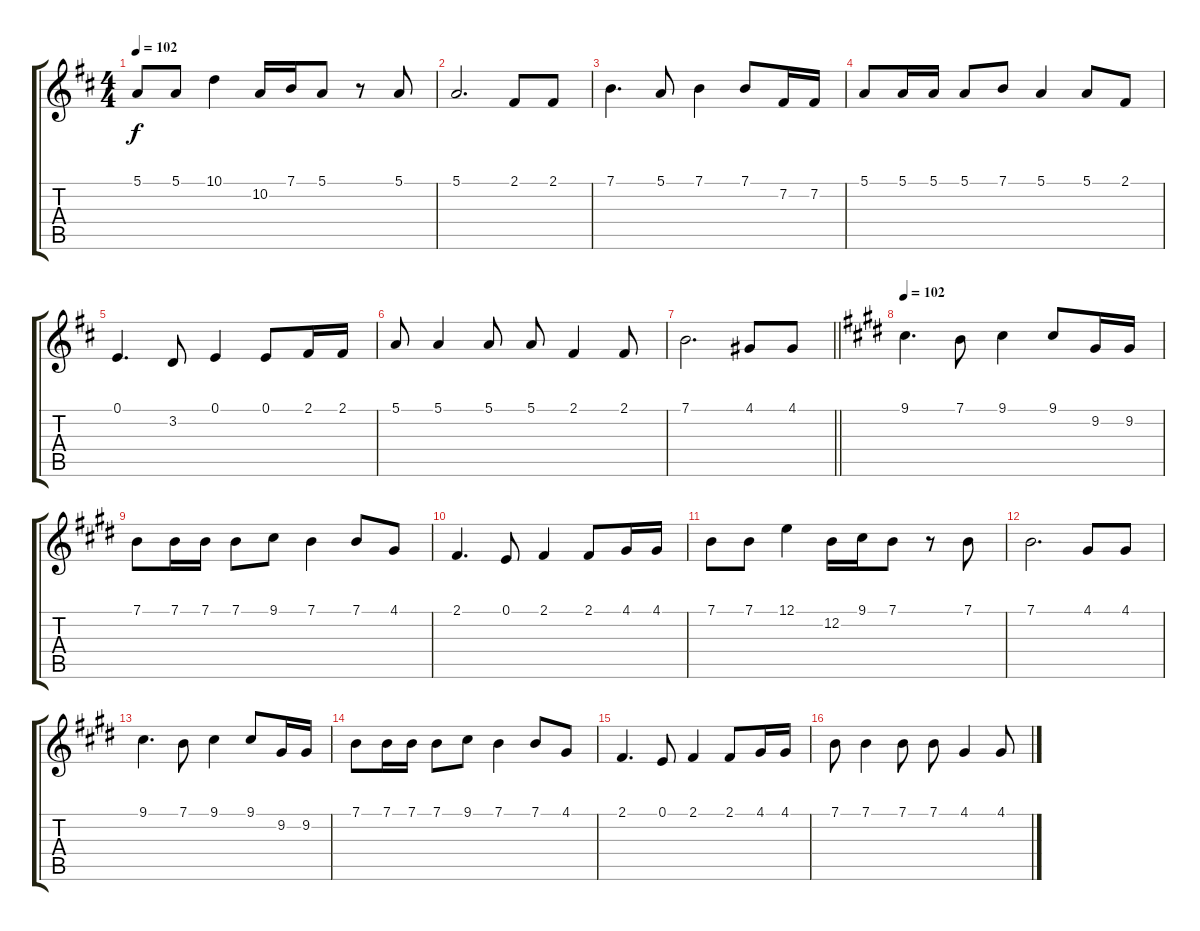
\track "" {instrument fx7echoes}
\staff {score tabs}
\tuning (E4 B3 G3 D3 A2 E2) {hide}
\ts (4 4)
\tempo 102
\clef g2
\ks d
5.1.8{lyrics (0 "") lyrics (1 "") lyrics (2 "") lyrics (3 "") lyrics (4 "") dy f} 5.1.8{lyrics (0 "") lyrics (1 "") lyrics (2 "") lyrics (3 "") lyrics (4 "")} 10.1.4{lyrics (0 "") lyrics (1 "") lyrics (2 "") lyrics (3 "") lyrics (4 "")} 10.2.16{lyrics (0 "") lyrics (1 "") lyrics (2 "") lyrics (3 "") lyrics (4 "")} 7.1.16{lyrics (0 "") lyrics (1 "") lyrics (2 "") lyrics (3 "") lyrics (4 "")} 5.1.8{lyrics (0 "") lyrics (1 "") lyrics (2 "") lyrics (3 "") lyrics (4 "")} r.8 5.1.8{lyrics (0 "") lyrics (1 "") lyrics (2 "") lyrics (3 "") lyrics (4 "")} |
5.1.2{d lyrics (0 "") lyrics (1 "") lyrics (2 "") lyrics (3 "") lyrics (4 "")} 2.1.8{lyrics (0 "") lyrics (1 "") lyrics (2 "") lyrics (3 "") lyrics (4 "")} 2.1.8{lyrics (0 "") lyrics (1 "") lyrics (2 "") lyrics (3 "") lyrics (4 "")} |
7.1.4{d lyrics (0 "") lyrics (1 "") lyrics (2 "") lyrics (3 "") lyrics (4 "")} 5.1.8{lyrics (0 "") lyrics (1 "") lyrics (2 "") lyrics (3 "") lyrics (4 "")} 7.1.4{lyrics (0 "") lyrics (1 "") lyrics (2 "") lyrics (3 "") lyrics (4 "")} 7.1.8{lyrics (0 "") lyrics (1 "") lyrics (2 "") lyrics (3 "") lyrics (4 "")} 7.2.16{lyrics (0 "") lyrics (1 "") lyrics (2 "") lyrics (3 "") lyrics (4 "")} 7.2.16{lyrics (0 "") lyrics (1 "") lyrics (2 "") lyrics (3 "") lyrics (4 "")} |
5.1.8{lyrics (0 "") lyrics (1 "") lyrics (2 "") lyrics (3 "") lyrics (4 "")} 5.1.16{lyrics (0 "") lyrics (1 "") lyrics (2 "") lyrics (3 "") lyrics (4 "")} 5.1.16{lyrics (0 "") lyrics (1 "") lyrics (2 "") lyrics (3 "") lyrics (4 "")} 5.1.8{lyrics (0 "") lyrics (1 "") lyrics (2 "") lyrics (3 "") lyrics (4 "")} 7.1.8{lyrics (0 "") lyrics (1 "") lyrics (2 "") lyrics (3 "") lyrics (4 "")} 5.1.4{lyrics (0 "") lyrics (1 "") lyrics (2 "") lyrics (3 "") lyrics (4 "")} 5.1.8{lyrics (0 "") lyrics (1 "") lyrics (2 "") lyrics (3 "") lyrics (4 "")} 2.1.8{lyrics (0 "") lyrics (1 "") lyrics (2 "") lyrics (3 "") lyrics (4 "")} |
0.1.4{d lyrics (0 "") lyrics (1 "") lyrics (2 "") lyrics (3 "") lyrics (4 "")} 3.2.8{lyrics (0 "") lyrics (1 "") lyrics (2 "") lyrics (3 "") lyrics (4 "")} 0.1.4{lyrics (0 "") lyrics (1 "") lyrics (2 "") lyrics (3 "") lyrics (4 "")} 0.1.8{lyrics (0 "") lyrics (1 "") lyrics (2 "") lyrics (3 "") lyrics (4 "")} 2.1.16{lyrics (0 "") lyrics (1 "") lyrics (2 "") lyrics (3 "") lyrics (4 "")} 2.1.16{lyrics (0 "") lyrics (1 "") lyrics (2 "") lyrics (3 "") lyrics (4 "")} |
5.1.8{lyrics (0 "") lyrics (1 "") lyrics (2 "") lyrics (3 "") lyrics (4 "")} 5.1.4{lyrics (0 "") lyrics (1 "") lyrics (2 "") lyrics (3 "") lyrics (4 "")} 5.1.8{lyrics (0 "") lyrics (1 "") lyrics (2 "") lyrics (3 "") lyrics (4 "")} 5.1.8{lyrics (0 "") lyrics (1 "") lyrics (2 "") lyrics (3 "") lyrics (4 "")} 2.1.4{lyrics (0 "") lyrics (1 "") lyrics (2 "") lyrics (3 "") lyrics (4 "")} 2.1.8{lyrics (0 "") lyrics (1 "") lyrics (2 "") lyrics (3 "") lyrics (4 "")} |
\barLineRight lightlight
7.1.2{d lyrics (0 "") lyrics (1 "") lyrics (2 "") lyrics (3 "") lyrics (4 "")} 4.1.8{lyrics (0 "") lyrics (1 "") lyrics (2 "") lyrics (3 "") lyrics (4 "")} 4.1.8{lyrics (0 "") lyrics (1 "") lyrics (2 "") lyrics (3 "") lyrics (4 "")} |
\section ("" "")
\tempo 102
\ks e
9.1.4{d lyrics (0 "") lyrics (1 "") lyrics (2 "") lyrics (3 "") lyrics (4 "")} 7.1.8{lyrics (0 "") lyrics (1 "") lyrics (2 "") lyrics (3 "") lyrics (4 "")} 9.1.4{lyrics (0 "") lyrics (1 "") lyrics (2 "") lyrics (3 "") lyrics (4 "")} 9.1.8{lyrics (0 "") lyrics (1 "") lyrics (2 "") lyrics (3 "") lyrics (4 "")} 9.2.16{lyrics (0 "") lyrics (1 "") lyrics (2 "") lyrics (3 "") lyrics (4 "")} 9.2.16{lyrics (0 "") lyrics (1 "") lyrics (2 "") lyrics (3 "") lyrics (4 "")} |
7.1.8{lyrics (0 "") lyrics (1 "") lyrics (2 "") lyrics (3 "") lyrics (4 "")} 7.1.16{lyrics (0 "") lyrics (1 "") lyrics (2 "") lyrics (3 "") lyrics (4 "")} 7.1.16{lyrics (0 "") lyrics (1 "") lyrics (2 "") lyrics (3 "") lyrics (4 "")} 7.1.8{lyrics (0 "") lyrics (1 "") lyrics (2 "") lyrics (3 "") lyrics (4 "")} 9.1.8{lyrics (0 "") lyrics (1 "") lyrics (2 "") lyrics (3 "") lyrics (4 "")} 7.1.4{lyrics (0 "") lyrics (1 "") lyrics (2 "") lyrics (3 "") lyrics (4 "")} 7.1.8{lyrics (0 "") lyrics (1 "") lyrics (2 "") lyrics (3 "") lyrics (4 "")} 4.1.8{lyrics (0 "") lyrics (1 "") lyrics (2 "") lyrics (3 "") lyrics (4 "")} |
2.1.4{d lyrics (0 "") lyrics (1 "") lyrics (2 "") lyrics (3 "") lyrics (4 "")} 0.1.8{lyrics (0 "") lyrics (1 "") lyrics (2 "") lyrics (3 "") lyrics (4 "")} 2.1.4{lyrics (0 "") lyrics (1 "") lyrics (2 "") lyrics (3 "") lyrics (4 "")} 2.1.8{lyrics (0 "") lyrics (1 "") lyrics (2 "") lyrics (3 "") lyrics (4 "")} 4.1.16{lyrics (0 "") lyrics (1 "") lyrics (2 "") lyrics (3 "") lyrics (4 "")} 4.1.16{lyrics (0 "") lyrics (1 "") lyrics (2 "") lyrics (3 "") lyrics (4 "")} |
7.1.8{lyrics (0 "") lyrics (1 "") lyrics (2 "") lyrics (3 "") lyrics (4 "")} 7.1.8{lyrics (0 "") lyrics (1 "") lyrics (2 "") lyrics (3 "") lyrics (4 "")} 12.1.4{lyrics (0 "") lyrics (1 "") lyrics (2 "") lyrics (3 "") lyrics (4 "")} 12.2.16{lyrics (0 "") lyrics (1 "") lyrics (2 "") lyrics (3 "") lyrics (4 "")} 9.1.16{lyrics (0 "") lyrics (1 "") lyrics (2 "") lyrics (3 "") lyrics (4 "")} 7.1.8{lyrics (0 "") lyrics (1 "") lyrics (2 "") lyrics (3 "") lyrics (4 "")} r.8 7.1.8{lyrics (0 "") lyrics (1 "") lyrics (2 "") lyrics (3 "") lyrics (4 "")} |
7.1.2{d lyrics (0 "") lyrics (1 "") lyrics (2 "") lyrics (3 "") lyrics (4 "")} 4.1.8{lyrics (0 "") lyrics (1 "") lyrics (2 "") lyrics (3 "") lyrics (4 "")} 4.1.8{lyrics (0 "") lyrics (1 "") lyrics (2 "") lyrics (3 "") lyrics (4 "")} |
9.1.4{d lyrics (0 "") lyrics (1 "") lyrics (2 "") lyrics (3 "") lyrics (4 "")} 7.1.8{lyrics (0 "") lyrics (1 "") lyrics (2 "") lyrics (3 "") lyrics (4 "")} 9.1.4{lyrics (0 "") lyrics (1 "") lyrics (2 "") lyrics (3 "") lyrics (4 "")} 9.1.8{lyrics (0 "") lyrics (1 "") lyrics (2 "") lyrics (3 "") lyrics (4 "")} 9.2.16{lyrics (0 "") lyrics (1 "") lyrics (2 "") lyrics (3 "") lyrics (4 "")} 9.2.16{lyrics (0 "") lyrics (1 "") lyrics (2 "") lyrics (3 "") lyrics (4 "")} |
7.1.8{lyrics (0 "") lyrics (1 "") lyrics (2 "") lyrics (3 "") lyrics (4 "")} 7.1.16{lyrics (0 "") lyrics (1 "") lyrics (2 "") lyrics (3 "") lyrics (4 "")} 7.1.16{lyrics (0 "") lyrics (1 "") lyrics (2 "") lyrics (3 "") lyrics (4 "")} 7.1.8{lyrics (0 "") lyrics (1 "") lyrics (2 "") lyrics (3 "") lyrics (4 "")} 9.1.8{lyrics (0 "") lyrics (1 "") lyrics (2 "") lyrics (3 "") lyrics (4 "")} 7.1.4{lyrics (0 "") lyrics (1 "") lyrics (2 "") lyrics (3 "") lyrics (4 "")} 7.1.8{lyrics (0 "") lyrics (1 "") lyrics (2 "") lyrics (3 "") lyrics (4 "")} 4.1.8{lyrics (0 "") lyrics (1 "") lyrics (2 "") lyrics (3 "") lyrics (4 "")} |
2.1.4{d lyrics (0 "") lyrics (1 "") lyrics (2 "") lyrics (3 "") lyrics (4 "")} 0.1.8{lyrics (0 "") lyrics (1 "") lyrics (2 "") lyrics (3 "") lyrics (4 "")} 2.1.4{lyrics (0 "") lyrics (1 "") lyrics (2 "") lyrics (3 "") lyrics (4 "")} 2.1.8{lyrics (0 "") lyrics (1 "") lyrics (2 "") lyrics (3 "") lyrics (4 "")} 4.1.16{lyrics (0 "") lyrics (1 "") lyrics (2 "") lyrics (3 "") lyrics (4 "")} 4.1.16{lyrics (0 "") lyrics (1 "") lyrics (2 "") lyrics (3 "") lyrics (4 "")} |
7.1.8{lyrics (0 "") lyrics (1 "") lyrics (2 "") lyrics (3 "") lyrics (4 "")} 7.1.4{lyrics (0 "") lyrics (1 "") lyrics (2 "") lyrics (3 "") lyrics (4 "")} 7.1.8{lyrics (0 "") lyrics (1 "") lyrics (2 "") lyrics (3 "") lyrics (4 "")} 7.1.8{lyrics (0 "") lyrics (1 "") lyrics (2 "") lyrics (3 "") lyrics (4 "")} 4.1.4{lyrics (0 "") lyrics (1 "") lyrics (2 "") lyrics (3 "") lyrics (4 "")} 4.1.8{lyrics (0 "") lyrics (1 "") lyrics (2 "") lyrics (3 "") lyrics (4 "")}
